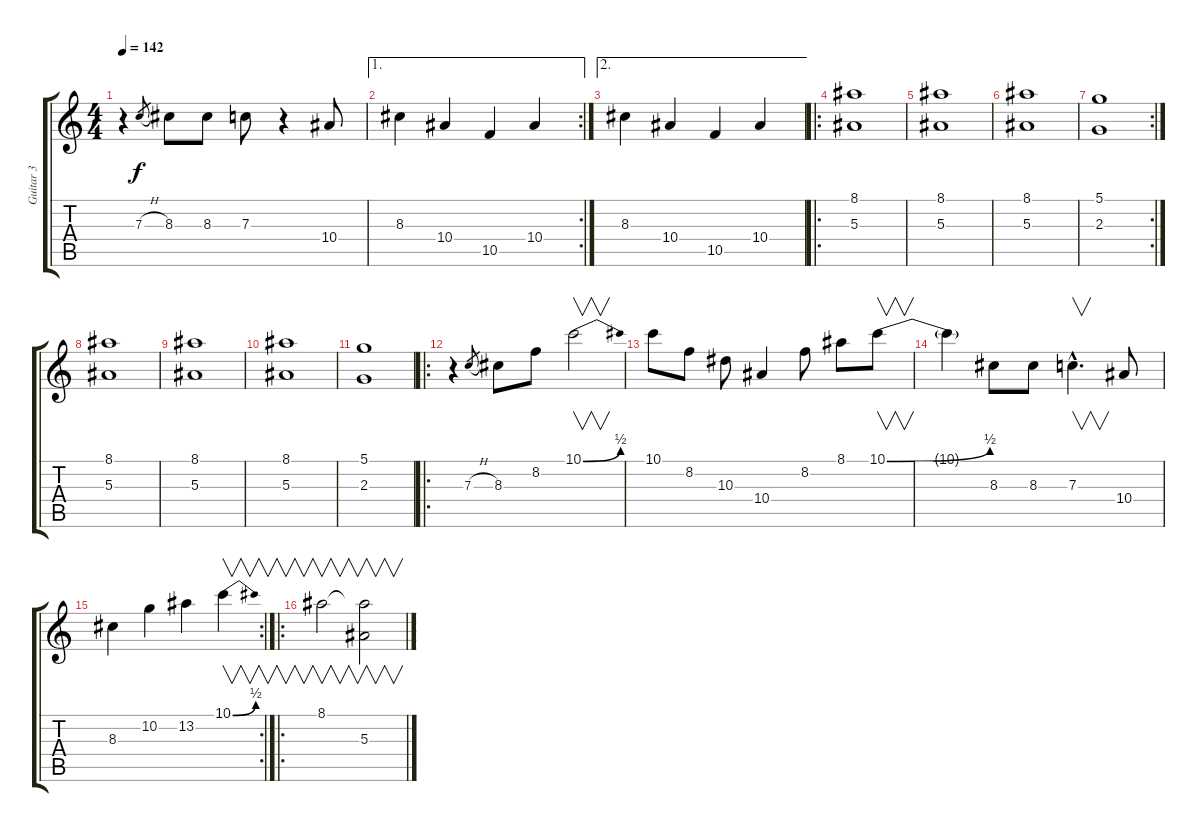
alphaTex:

\track ("Guitar 3" "Guitar 3") {instrument distortionguitar}
\staff {score tabs}
\tuning (D4 A3 F3 C3 G2 D2) {hide}
\ts (4 4)
\tempo 142
\clef g2
\ks c
r.4{dy f} 7.3{h}.8{gr} 8.3.8 8.3.8 7.3.8 r.4 10.4.8 |
\ae 1
\rc 2
8.3.4 10.4.4 10.5.4 10.4.4 |
\ae 2
8.3.4 10.4.4 10.5.4 10.4.4 |
\ro
(8.1 5.3).1 |
(8.1 5.3).1 |
(8.1 5.3).1 |
\rc 2
(5.1 2.3).1 |
(8.1 5.3).1 |
(8.1 5.3).1 |
(8.1 5.3).1 |
(5.1 2.3).1 |
\ro
r.4 7.3{h}.8{gr} 8.3.8 8.2.8 10.1{be (bend 0 0 60 2)}.2{v} |
10.1.8 8.2.8 10.3.8 10.4.4 8.2.8 8.1.8 10.1{be (bend 0 0 60 2)}.8{v} |
10.1{t}.4 8.3.8 8.3.8 7.3{hac}.4{v d} 10.4.8 |
\rc 2
8.3.4 10.2.4 13.2.4 10.1{be (bend 0 0 60 2)}.4{v} |
\ro
8.1.2{v} (8.1{t} 5.3).2{v}
